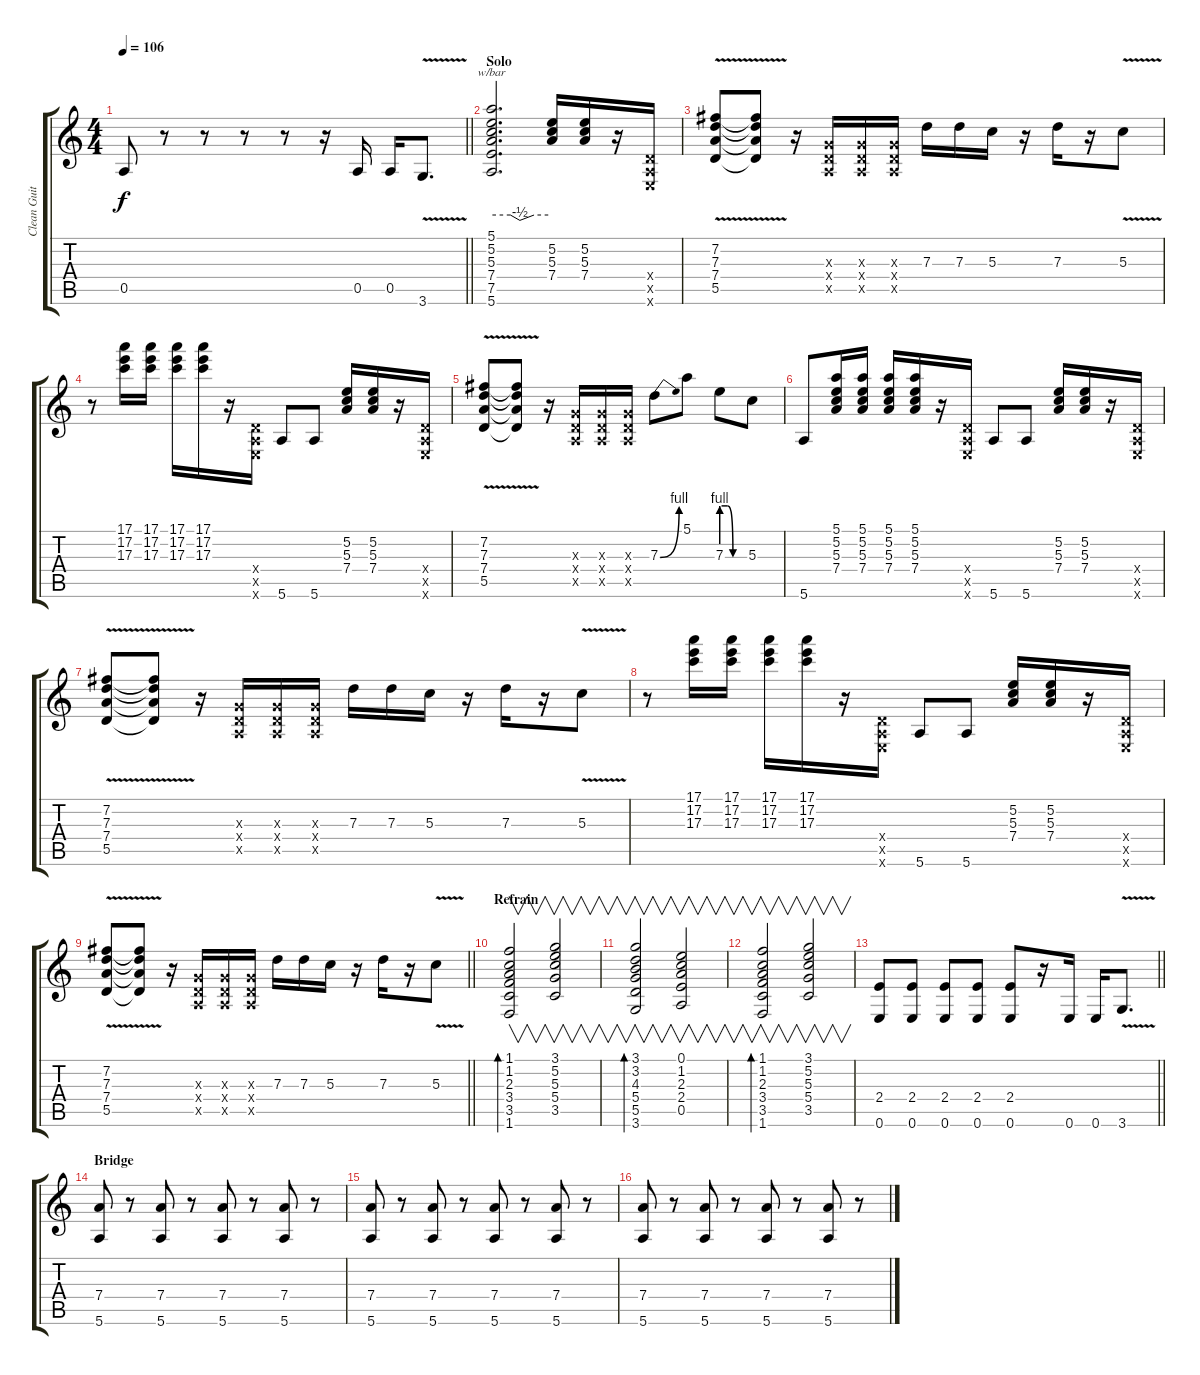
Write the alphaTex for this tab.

\track ("Clean Guitar 1 (Billie Joe Armstrong)" "Clean Guit") {instrument electricguitarclean}
\staff {score tabs}
\tuning (E4 B3 G3 D3 A2 E2) {hide}
\ts (4 4)
\tempo 106
\clef g2
\barLineRight lightlight
\ks c
0.5.8{dy f} r.8 r.8 r.8 r.8 r.16 0.5.16 0.5.16 3.6{v}.8{d} |
\section ("" "Solo")
(5.1 5.2 5.3 7.4 7.5 5.6).2{d tbe (custom default 0 0 20 0 30 -2 45 0 60 0) volume 12 balance 8} (5.2 5.3 7.4).16 (5.2 5.3 7.4).16 r.16 (0.4{x} 0.5{x} 0.6{x}).16 |
(7.2{v} 7.3{v} 7.4{v} 5.5{v}).8 (7.2{t} 7.3{t} 7.4{t} 5.5{t}).8 r.16 (0.3{x} 0.4{x} 0.5{x}).16 (0.3{x} 0.4{x} 0.5{x}).16 (0.3{x} 0.4{x} 0.5{x}).16 7.3.16 7.3.16 5.3.16 r.16 7.3.16 r.16 5.3{v}.8 |
r.8 (17.1 17.2 17.3).16 (17.1 17.2 17.3).16 (17.1 17.2 17.3).16 (17.1 17.2 17.3).16 r.16 (0.4{x} 0.5{x} 0.6{x}).16 5.6.8 5.6.8 (5.2 5.3 7.4).16 (5.2 5.3 7.4).16 r.16 (0.4{x} 0.5{x} 0.6{x}).16 |
(7.2{v} 7.3{v} 7.4{v} 5.5{v}).8 (7.2{t} 7.3{t} 7.4{t} 5.5{t}).8 r.16 (0.3{x} 0.4{x} 0.5{x}).16 (0.3{x} 0.4{x} 0.5{x}).16 (0.3{x} 0.4{x} 0.5{x}).16 7.3{be (bend 0 0 60 4)}.8 5.1.8 7.3{be (custom 0 4 15 4 30 0 60 0)}.8 5.3.8 |
5.6.8 (5.1 5.2 5.3 7.4).16 (5.1 5.2 5.3 7.4).16 (5.1 5.2 5.3 7.4).16 (5.1 5.2 5.3 7.4).16 r.16 (0.4{x} 0.5{x} 0.6{x}).16 5.6.8 5.6.8 (5.2 5.3 7.4).16 (5.2 5.3 7.4).16 r.16 (0.4{x} 0.5{x} 0.6{x}).16 |
(7.2{v} 7.3{v} 7.4{v} 5.5{v}).8 (7.2{t} 7.3{t} 7.4{t} 5.5{t}).8 r.16 (0.3{x} 0.4{x} 0.5{x}).16 (0.3{x} 0.4{x} 0.5{x}).16 (0.3{x} 0.4{x} 0.5{x}).16 7.3.16 7.3.16 5.3.16 r.16 7.3.16 r.16 5.3{v}.8 |
r.8 (17.1 17.2 17.3).16 (17.1 17.2 17.3).16 (17.1 17.2 17.3).16 (17.1 17.2 17.3).16 r.16 (0.4{x} 0.5{x} 0.6{x}).16 5.6.8 5.6.8 (5.2 5.3 7.4).16 (5.2 5.3 7.4).16 r.16 (0.4{x} 0.5{x} 0.6{x}).16 |
\barLineRight lightlight
(7.2{v} 7.3{v} 7.4{v} 5.5{v}).8 (7.2{t} 7.3{t} 7.4{t} 5.5{t}).8 r.16 (0.3{x} 0.4{x} 0.5{x}).16 (0.3{x} 0.4{x} 0.5{x}).16 (0.3{x} 0.4{x} 0.5{x}).16 7.3.16 7.3.16 5.3.16 r.16 7.3.16 r.16 5.3{v}.8 |
\section ("" "Refrain")
(1.1 1.2 2.3 3.4 3.5 1.6).2{v bd 60} (3.1 5.2 5.3 5.4 3.5).2{v} |
(3.1 3.2 4.3 5.4 5.5 3.6).2{v bd 60} (0.1 1.2 2.3 2.4 0.5).2{v} |
(1.1 1.2 2.3 3.4 3.5 1.6).2{v bd 60} (3.1 5.2 5.3 5.4 3.5).2{v} |
\barLineRight lightlight
(2.4 0.6).8 (2.4 0.6).8 (2.4 0.6).8 (2.4 0.6).8 (2.4 0.6).8 r.16 0.6.16 0.6.16 3.6{v}.8{d} |
\section ("" "Bridge")
(7.4 5.6).8{volume 11 balance 15} r.8 (7.4 5.6).8 r.8 (7.4 5.6).8 r.8 (7.4 5.6).8 r.8 |
(7.4 5.6).8 r.8 (7.4 5.6).8 r.8 (7.4 5.6).8 r.8 (7.4 5.6).8 r.8 |
(7.4 5.6).8 r.8 (7.4 5.6).8 r.8 (7.4 5.6).8 r.8 (7.4 5.6).8 r.8
